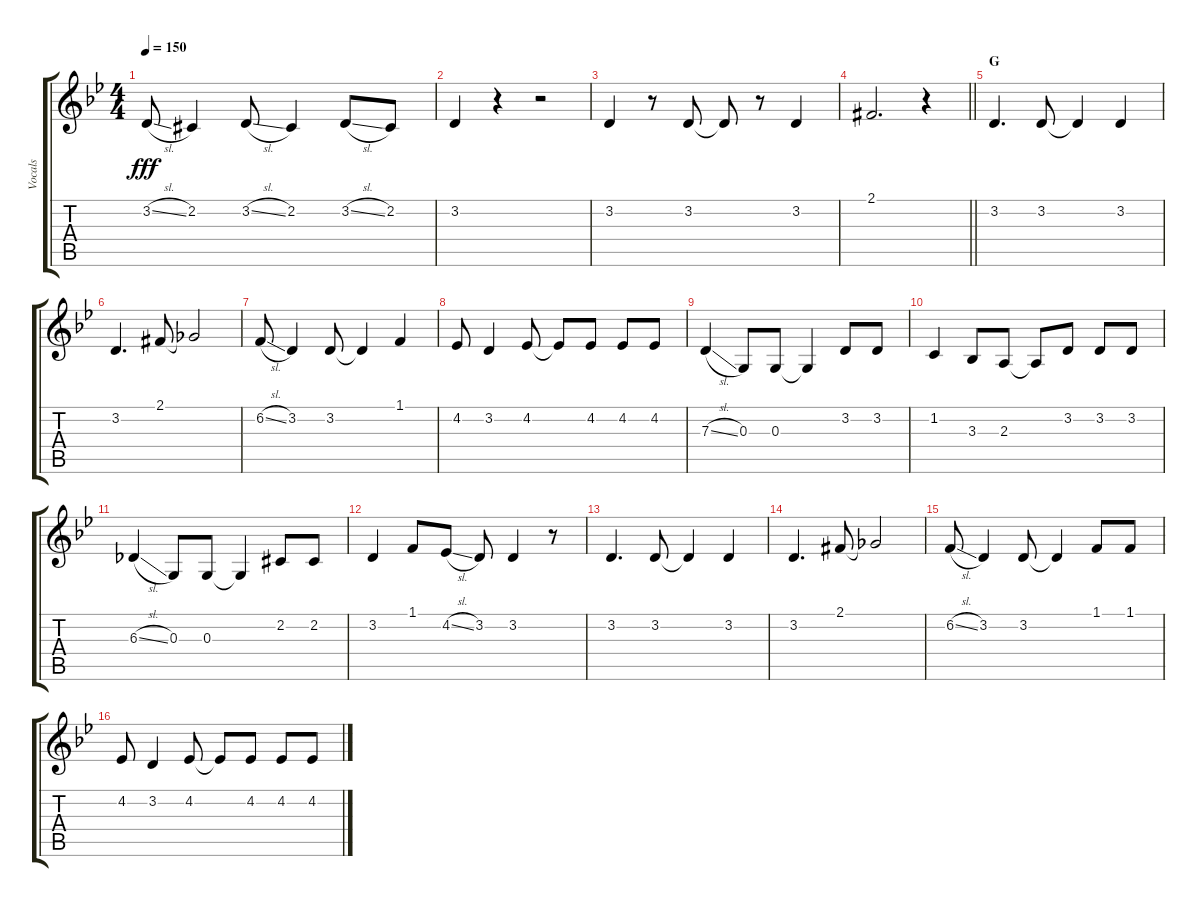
\track ("Vocals" "Vocals") {instrument voiceoohs}
\staff {score tabs}
\tuning (E4 B3 G3 D3 A2 E2) {hide}
\ts (4 4)
\tempo 150
\clef g2
\ks bb
3.2{sl}.8{dy fff} 2.2{acc #}.4 3.2{sl}.8 2.2{acc #}.4 3.2{sl}.8 2.2{acc #}.8 |
3.2.4 r.4 r.2 |
3.2.4 r.8 3.2.8 3.2{t}.8 r.8 3.2.4 |
\barLineRight lightlight
2.1{acc #}.2{d} r.4 |
\section ("" "G")
3.2.4{d} 3.2.8 3.2{t}.4 3.2.4 |
3.2.4{d} 2.1{acc #}.8 2.1{t}.2 |
6.2{sl}.8 3.2.4 3.2.8 3.2{t}.4 1.1.4 |
4.2.8 3.2.4 4.2.8 4.2{t}.8 4.2.8 4.2.8 4.2.8 |
7.3{sl}.4 0.3.8 0.3.8 0.3{t}.4 3.2.8 3.2.8 |
1.2.4 3.3.8 2.3.8 2.3{t}.8 3.2.8 3.2.8 3.2.8 |
6.3{sl}.4 0.3.8 0.3.8 0.3{t}.4 2.2{acc #}.8 2.2{acc #}.8 |
3.2.4 1.1.8 4.2{sl}.8 3.2.8 3.2.4 r.8 |
3.2.4{d} 3.2.8 3.2{t}.4 3.2.4 |
3.2.4{d} 2.1{acc #}.8 2.1{t}.2 |
6.2{sl}.8 3.2.4 3.2.8 3.2{t}.4 1.1.8 1.1.8 |
4.2.8 3.2.4 4.2.8 4.2{t}.8 4.2.8 4.2.8 4.2.8
